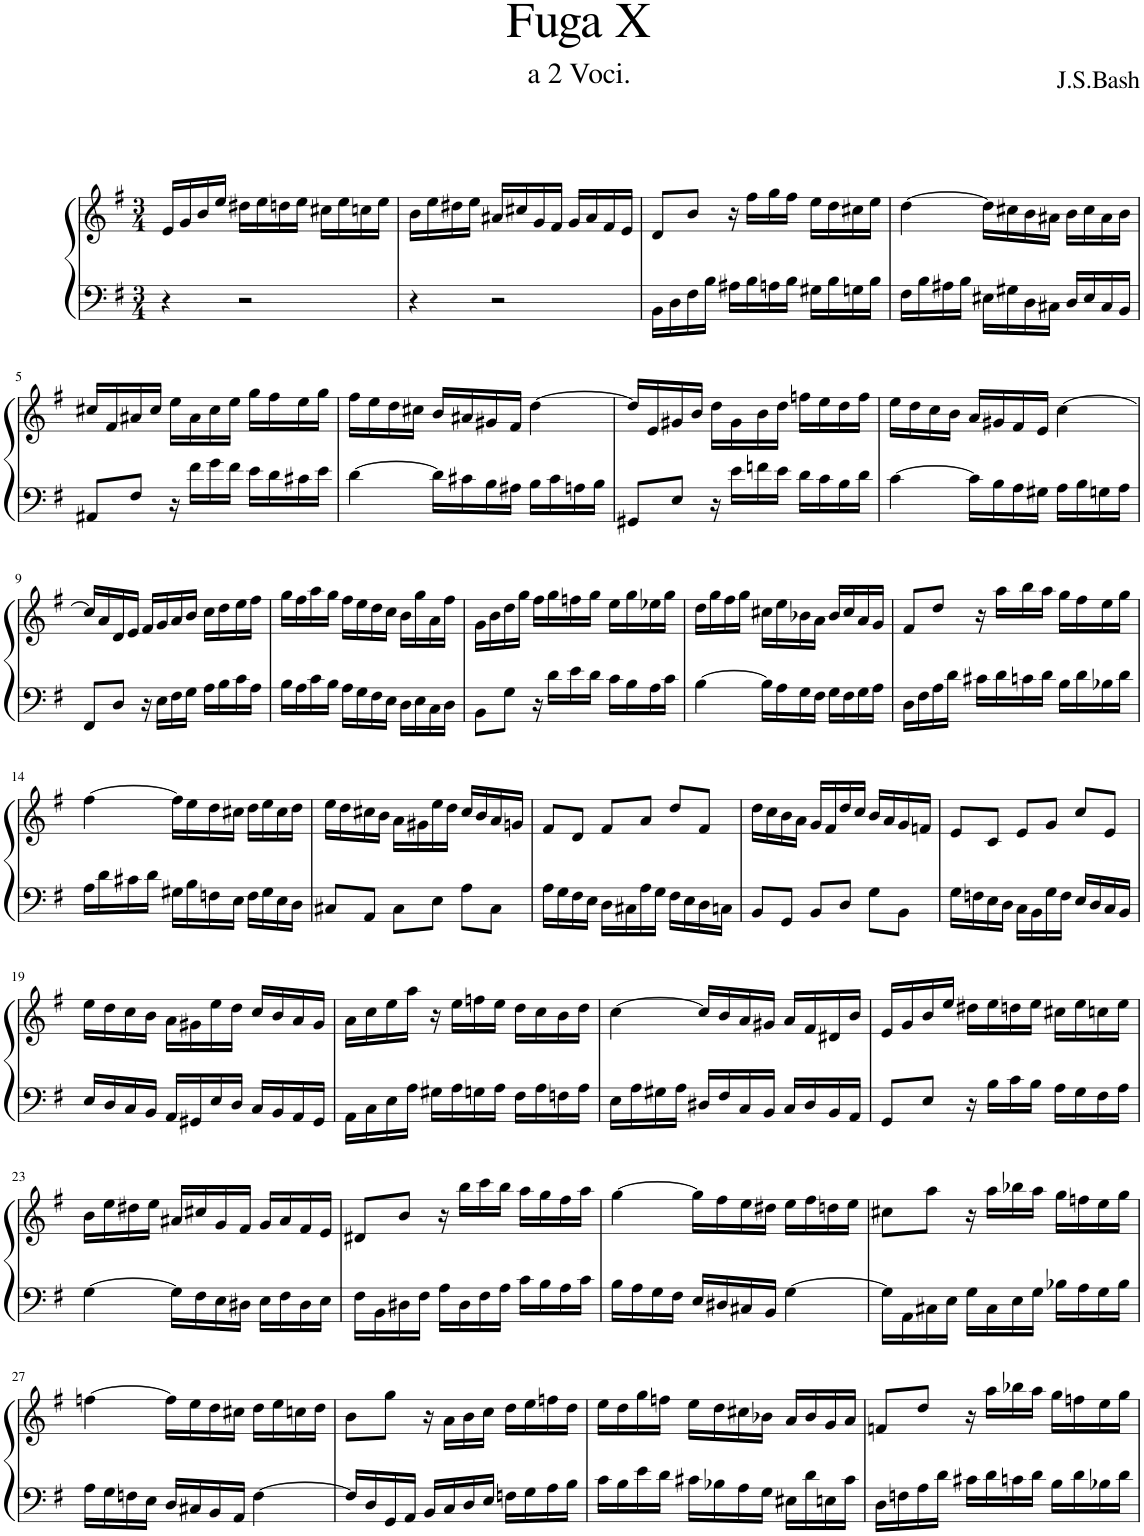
**kern	**kern
*part1	*part1
*staff2	*staff1
*I"Piano	*
*I'Pno	*
*clefF4	*clefG2
*k[f#]	*k[f#]
*M3/4	*M3/4
=1	=1
4r	16e/LL
.	16g/
.	16b/
.	16ee/JJ
2r	16dd#X\LL
.	16ee\
.	16ddn\
.	16ee\JJ
.	16cc#X\LL
.	16ee\
.	16ccn\
.	16ee\JJ
=2	=2
4r	16b\LL
.	16ee\
.	16dd#X\
.	16ee\JJ
2r	16a#X/LL
.	16cc#X/
.	16g/
.	16f#/JJ
.	16g/LL
.	16a#/
.	16f#/
.	16e/JJ
=3	=3
16BB\LL	8d/L
16D\	.
16F#\	8b/J
16B\JJ	.
16A#X\LL	16r
16B\	16ff#\LL
16An\	16gg\
16B\JJ	16ff#\JJ
16G#X\LL	16ee\LL
16B\	16dd\
16Gn\	16cc#X\
16B\JJ	16ee\JJ
=4	=4
16F#\LL	[4dd\
16B\	.
16A#X\	.
16B\JJ	.
16E#X\LL	16dd\LL]
16G#X\	16cc#X\
16D\	16b\
16C#X\JJ	16a#X\JJ
16D/LL	16b\LL
16E#/	16cc#\
16C#/	16a#\
16BB/JJ	16b\JJ
!!LO:LB:g=z
=5	=5
8AA#X/L	16cc#X/LL
.	16f#/
8F#/J	16a#X/
.	16cc#/JJ
16r	16ee\LL
16f#\LL	16a#\
16g\	16cc#\
16f#\JJ	16ee\JJ
16e\LL	16gg\LL
16d\	16ff#\
16c#X\	16ee\
16e\JJ	16gg\JJ
=6	=6
[4d\	16ff#\LL
.	16ee\
.	16dd\
.	16cc#X\JJ
16d\LL]	16b/LL
16c#X\	16a#X/
16B\	16g#X/
16A#X\JJ	16f#/JJ
16B\LL	[4dd\
16c#\	.
16An\	.
16B\JJ	.
=7	=7
8GG#X/L	16dd/LL]
.	16e/
8E/J	16g#X/
.	16b/JJ
16r	16dd\LL
16e\LL	16g#\
16fn\	16b\
16e\JJ	16dd\JJ
16d\LL	16ffn\LL
16c\	16ee\
16B\	16dd\
16d\JJ	16ff\JJ
=8	=8
[4c\	16ee\LL
.	16dd\
.	16cc\
.	16b\JJ
16c\LL]	16a/LL
16B\	16g#X/
16A\	16f#/
16G#X\JJ	16e/JJ
16A\LL	[4cc\
16B\	.
16Gn\	.
16A\JJ	.
!!LO:LB:g=z
=9	=9
8FF#/L	16cc/LL]
.	16a/
8D/J	16d/
.	16e/JJ
16r	16f#/LL
16E\LL	16g/
16F#\	16a/
16G\JJ	16b/JJ
16A\LL	16cc\LL
16B\	16dd\
16c\	16ee\
16A\JJ	16ff#\JJ
=10	=10
16B\LL	16gg\LL
16A\	16ff#\
16c\	16aa\
16B\JJ	16gg\JJ
16A\LL	16ff#\LL
16G\	16ee\
16F#\	16dd\
16E\JJ	16cc\JJ
16D\LL	16b\LL
16E\	16gg\
16C\	16a\
16D\JJ	16ff#\JJ
=11	=11
8BB\L	16g\LL
.	16b\
8G\J	16dd\
.	16gg\JJ
16r	16ff#\LL
16d\LL	16gg\
16e\	16ffn\
16d\JJ	16gg\JJ
16c\LL	16ee\LL
16B\	16gg\
16A\	16ee-X\
16c\JJ	16gg\JJ
=12	=12
[4B\	16dd\LL
.	16gg\
.	16ff#\
.	16gg\JJ
16B\LL]	16cc#X\LL
16A\	16ee\
16G\	16b-X\
16F#\JJ	16a\JJ
16G\LL	16b-/LL
16F#\	16cc#/
16G\	16a/
16A\JJ	16g/JJ
=13	=13
16D\LL	8f#/L
16F#\	.
16A\	8dd/J
16d\JJ	.
16c#X\LL	16r
16d\	16aa\LL
16cn\	16bb\
16d\JJ	16aa\JJ
16B\LL	16gg\LL
16d\	16ff#\
16B-X\	16ee\
16d\JJ	16gg\JJ
!!LO:LB:g=z
=14	=14
16A\LL	[4ff#\
16d\	.
16c#X\	.
16d\JJ	.
16G#X\LL	16ff#\LL]
16B\	16ee\
16Fn\	16dd\
16E\JJ	16cc#X\JJ
16F\LL	16dd\LL
16G#\	16ee\
16E\	16cc#\
16D\JJ	16dd\JJ
=15	=15
8C#X/L	16ee\LL
.	16dd\
8AA/J	16cc#X\
.	16b\JJ
8C#\L	16a\LL
.	16g#X\
8E\J	16ee\
.	16dd\JJ
8A\L	16cc#/LL
.	16b/
8C#\J	16a/
.	16gn/JJ
=16	=16
16A\LL	8f#/L
16G\	.
16F#\	8d/J
16E\JJ	.
16D\LL	8f#/L
16C#X\	.
16A\	8a/J
16G\JJ	.
16F#\LL	8dd/L
16E\	.
16D\	8f#/J
16Cn\JJ	.
=17	=17
8BB/L	16dd\LL
.	16cc\
8GG/J	16b\
.	16a\JJ
8BB/L	16g/LL
.	16f#/
8D/J	16dd/
.	16cc/JJ
8G\L	16b/LL
.	16a/
8BB\J	16g/
.	16fn/JJ
=18	=18
16G\LL	8e/L
16Fn\	.
16E\	8c/J
16D\JJ	.
16C\LL	8e/L
16BB\	.
16G\	8g/J
16F\JJ	.
16E/LL	8cc/L
16D/	.
16C/	8e/J
16BB/JJ	.
!!LO:LB:g=z
=19	=19
16E/LL	16ee\LL
16D/	16dd\
16C/	16cc\
16BB/JJ	16b\JJ
16AA/LL	16a\LL
16GG#X/	16g#X\
16E/	16ee\
16D/JJ	16dd\JJ
16C/LL	16cc/LL
16BB/	16b/
16AA/	16a/
16GG#/JJ	16g#/JJ
=20	=20
16AA\LL	16a\LL
16C\	16cc\
16E\	16ee\
16A\JJ	16aa\JJ
16G#X\LL	16r
16A\	16ee\LL
16Gn\	16ffn\
16A\JJ	16ee\JJ
16F#\LL	16dd\LL
16A\	16cc\
16Fn\	16b\
16A\JJ	16dd\JJ
=21	=21
16E\LL	[4cc\
16A\	.
16G#X\	.
16A\JJ	.
16D#X/LL	16cc/LL]
16F#/	16b/
16C/	16a/
16BB/JJ	16g#X/JJ
16C/LL	16a/LL
16D#/	16f#/
16BB/	16d#X/
16AA/JJ	16b/JJ
=22	=22
8GG/L	16e/LL
.	16g/
8E/J	16b/
.	16ee/JJ
16r	16dd#X\LL
16B\LL	16ee\
16c\	16ddn\
16B\JJ	16ee\JJ
16A\LL	16cc#X\LL
16G\	16ee\
16F#\	16ccn\
16A\JJ	16ee\JJ
!!LO:LB:g=z
=23	=23
[4G\	16b\LL
.	16ee\
.	16dd#X\
.	16ee\JJ
16G\LL]	16a#X/LL
16F#\	16cc#X/
16E\	16g/
16D#X\JJ	16f#/JJ
16E\LL	16g/LL
16F#\	16a#/
16D#\	16f#/
16E\JJ	16e/JJ
=24	=24
16F#\LL	8d#X/L
16BB\	.
16D#X\	8b/J
16F#\JJ	.
16A\LL	16r
16D#\	16bb\LL
16F#\	16ccc\
16A\JJ	16bb\JJ
16c\LL	16aa\LL
16B\	16gg\
16A\	16ff#\
16c\JJ	16aa\JJ
=25	=25
16B\LL	[4gg\
16A\	.
16G\	.
16F#\JJ	.
16E/LL	16gg\LL]
16D#X/	16ff#\
16C#X/	16ee\
16BB/JJ	16dd#X\JJ
[4G\	16ee\LL
.	16ff#\
.	16ddn\
.	16ee\JJ
=26	=26
16G\LL]	8cc#X\L
16AA\	.
16C#X\	8aa\J
16E\JJ	.
16G\LL	16r
16C#\	16aa\LL
16E\	16bb-X\
16G\JJ	16aa\JJ
16B-X\LL	16gg\LL
16A\	16ffn\
16G\	16ee\
16B-\JJ	16gg\JJ
!!LO:LB:g=z
=27	=27
16A\LL	[4ffn\
16G\	.
16Fn\	.
16E\JJ	.
16D/LL	16ff\LL]
16C#X/	16ee\
16BB/	16dd\
16AA/JJ	16cc#X\JJ
[4F\	16dd\LL
.	16ee\
.	16ccn\
.	16dd\JJ
=28	=28
16F/LL]	8b\L
16D/	.
16GG/	8gg\J
16AA/JJ	.
16BB/LL	16r
16C/	16a\LL
16D/	16b\
16E/JJ	16cc\JJ
16Fn\LL	16dd\LL
16G\	16ee\
16A\	16ffn\
16B\JJ	16dd\JJ
=29	=29
16c\LL	16ee\LL
16B\	16dd\
16e\	16gg\
16d\JJ	16ffn\JJ
16c#X\LL	16ee\LL
16B-X\	16dd\
16A\	16cc#X\
16G\JJ	16b-X\JJ
16E#X\LL	16a/LL
16d\	16b-/
16En\	16g/
16c#\JJ	16a/JJ
=30	=30
16D\LL	8fn/L
16Fn\	.
16A\	8dd/J
16d\JJ	.
16c#X\LL	16r
16d\	16aa\LL
16cn\	16bb-X\
16d\JJ	16aa\JJ
16B\LL	16gg\LL
16d\	16ffn\
16B-X\	16ee\
16d\JJ	16gg\JJ
=	=
*-	*-
